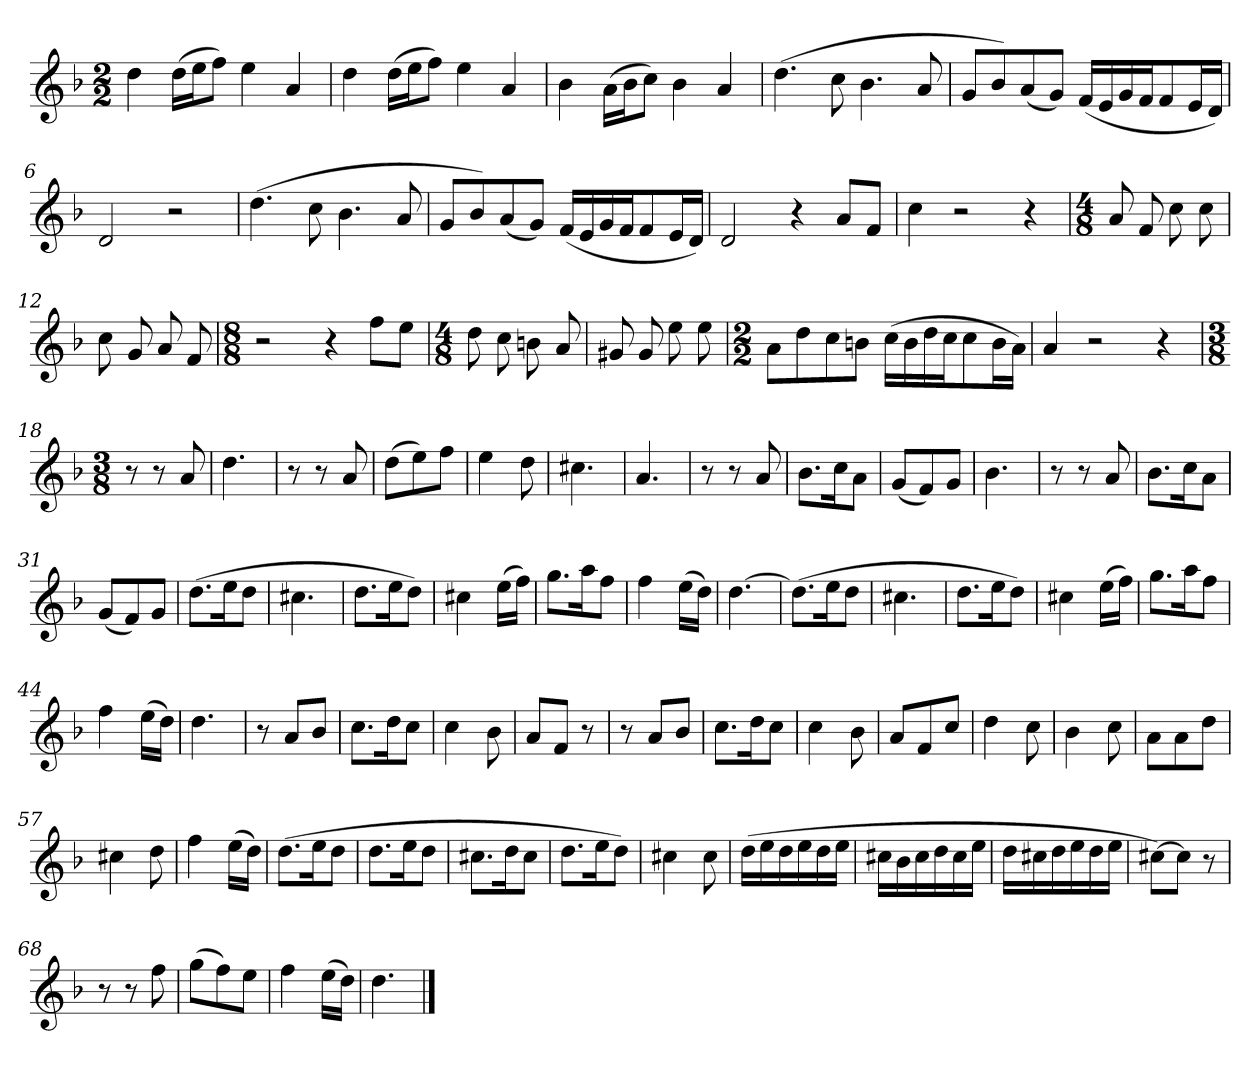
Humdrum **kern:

**kern
*part1
*staff1
*k[b-]
*M2/2
*MM120
=1
4dd
(16ddLL
16eeJ
8ffJ)
4ee
4a
=2
4dd
(16ddLL
16eeJ
8ffJ)
4ee
4a
=3
4b-
(16aLL
16b-J
8ccJ)
4b-
4a
=4
(4.dd
8cc
4.b-
8a
=5
8gL
8b-)
(8a
8gJ)
(16fLL
16e
16g
16fJ
8f
16eL
16dJJ)
=6
2d
2r
=7
(4.dd
8cc
4.b-
8a
=8
8gL
8b-)
(8a
8gJ)
(16fLL
16e
16g
16fJ
8f
16eL
16dJJ)
=9
2d
4r
8aL
8fJ
=10
4cc
2r
4r
=11
*M4/8
8a
8f
8cc
8cc
=12
8cc
8g
8a
8f
=13
*M8/8
2r
4r
8ffL
8eeJ
=14
*M4/8
8dd
8cc
8bn
8a
=15
8g#X
8g#
8ee
8ee
=16
*M2/2
8aL
8dd
8cc
8bnJ
(16ccLL
16b
16dd
16ccJ
8cc
16bL
16aJJ)
=17
4a
2r
4r
=18
*M3/8
8r
8r
8a
=19
4.dd
=20
8r
8r
8a
=21
(8ddL
8ee)
8ffJ
=22
4ee
8dd
=23
4.cc#X
=24
4.a
=25
8r
8r
8a
=26
8.b-L
16ccK
8aJ
=27
(8gL
8f)
8gJ
=28
4.b-
=29
8r
8r
8a
=30
8.b-L
16ccK
8aJ
=31
(8gL
8f)
8gJ
=32
(8.ddL
16eeK
8ddJ
=33
4.cc#X
=34
8.ddL
16eeK
8ddJ)
=35
4cc#X
(16eeLL
16ffJJ)
=36
8.ggL
16aaK
8ffJ
=37
4ff
(16eeLL
16ddJJ)
=38
[4.dd
=39
(8.ddL]
16eeK
8ddJ
=40
4.cc#X
=41
8.ddL
16eeK
8ddJ)
=42
4cc#X
(16eeLL
16ffJJ)
=43
8.ggL
16aaK
8ffJ
=44
4ff
(16eeLL
16ddJJ)
=45
4.dd
=46
8r
8aL
8b-J
=47
8.ccL
16ddK
8ccJ
=48
4cc
8b-
=49
8aL
8fJ
8r
=50
8r
8aL
8b-J
=51
8.ccL
16ddK
8ccJ
=52
4cc
8b-
=53
8aL
8f
8ccJ
=54
4dd
8cc
=55
4b-
8cc
=56
8aL
8a
8ddJ
=57
4cc#X
8dd
=58
4ff
(16eeLL
16ddJJ)
=59
(8.ddL
16eeK
8ddJ
=60
8.ddL
16eeK
8ddJ
=61
8.cc#XL
16ddK
8cc#J
=62
8.ddL
16eeK
8ddJ)
=63
4cc#X
8cc#
=64
(16ddLL
16ee
16dd
16ee
16dd
16eeJJ
=65
16cc#XLL
16b-
16cc#
16dd
16cc#
16eeJJ
=66
16ddLL
16cc#X
16dd
16ee
16dd
16eeJJ
=67
[8cc#XL)
8cc#J]
8r
=68
8r
8r
8ff
=69
(8ggL
8ff)
8eeJ
=70
4ff
(16eeLL
16ddJJ)
=71
4.dd
==
*-
